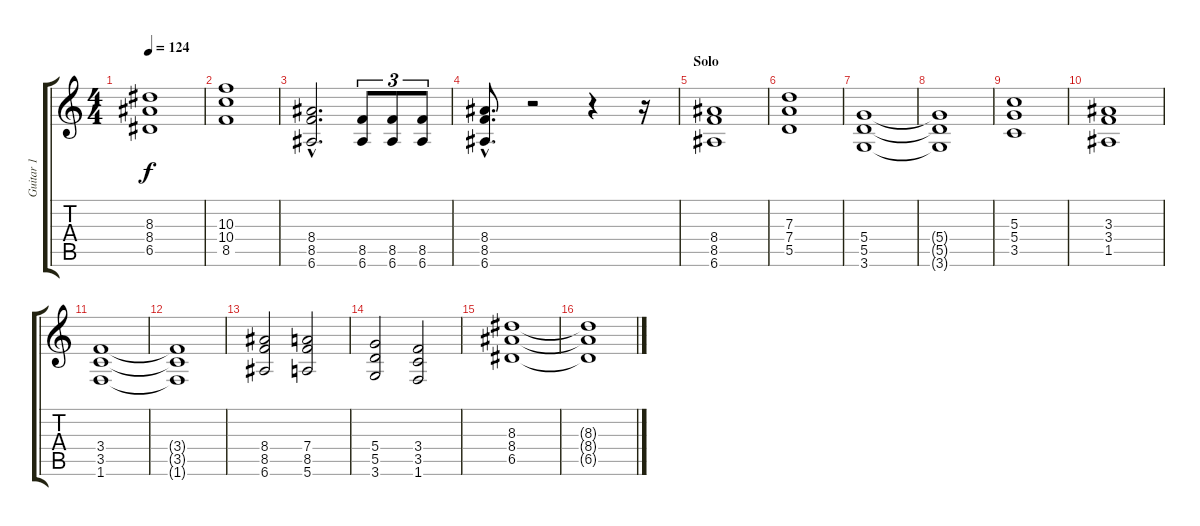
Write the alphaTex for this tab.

\track ("Guitar 1" "Guitar 1") {instrument overdrivenguitar}
\staff {score tabs}
\tuning (E4 B3 G3 D3 A2 E2) {hide}
\ts (4 4)
\tempo 124
\clef g2
\ks c
(8.3 8.4 6.5).1{dy f} |
(10.3 10.4 8.5).1 |
(8.4{hac} 8.5{hac} 6.6{hac}).2{d} (8.5 6.6).8{tu (3 2)} (8.5 6.6).8{tu (3 2)} (8.5 6.6).8{tu (3 2)} |
(8.4{hac} 8.5{hac} 6.6{hac}).8{d} r.2 r.4 r.16 |
\section ("" "Solo")
(8.4 8.5 6.6).1 |
(7.3 7.4 5.5).1 |
(5.4 5.5 3.6).1 |
(5.4{t} 5.5{t} 3.6{t}).1 |
(5.3 5.4 3.5).1 |
(3.3 3.4 1.5).1 |
(3.4 3.5 1.6).1 |
(3.4{t} 3.5{t} 1.6{t}).1 |
\section ("" "")
(8.4 8.5 6.6).2 (7.4 8.5 5.6).2 |
(5.4 5.5 3.6).2 (3.4 3.5 1.6).2 |
(8.3 8.4 6.5).1 |
(8.3{t} 8.4{t} 6.5{t}).1
